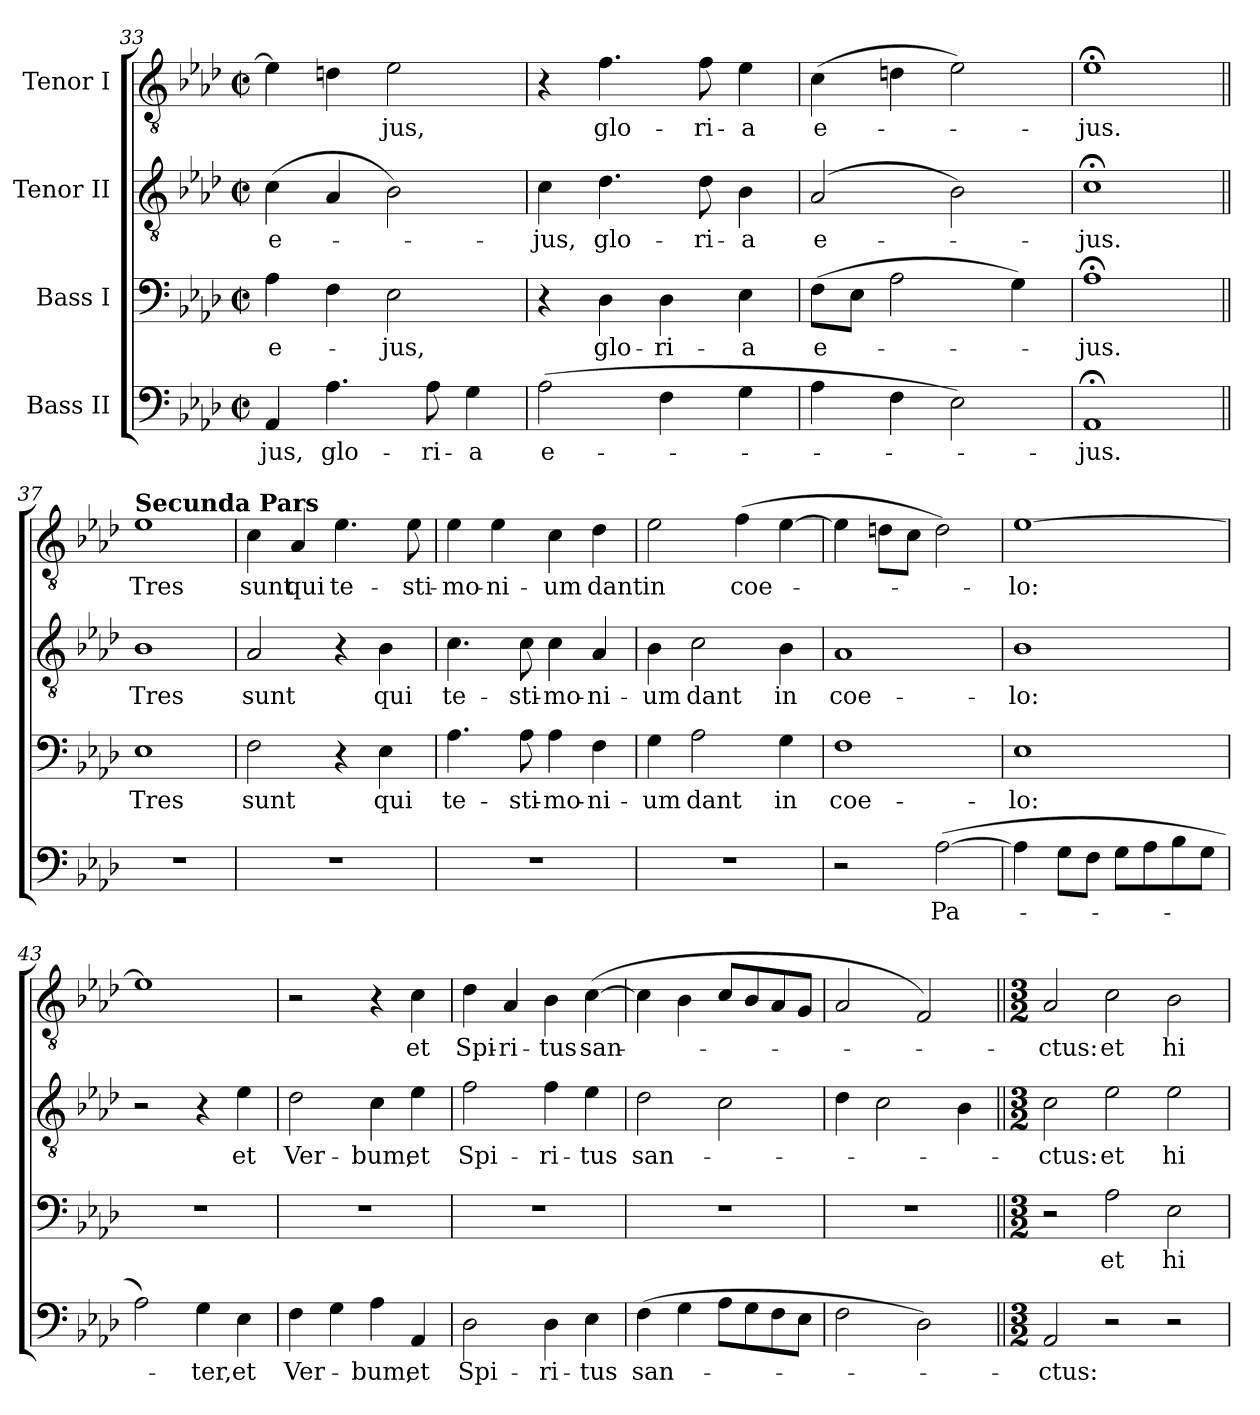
**kern	**text	**kern	**text	**kern	**text	**kern	**text
*part4	*part4	*part3	*part3	*part2	*part2	*part1	*part1
*staff4	*staff4	*staff3	*staff3	*staff2	*staff2	*staff1	*staff1
*I"Bass II	*	*I"Bass I	*	*I"Tenor II	*	*I"Tenor I	*
*clefF4	*	*clefF4	*	*clefGv2	*	*clefGv2	*
*k[b-e-a-d-]	*	*k[b-e-a-d-]	*	*k[b-e-a-d-]	*	*k[b-e-a-d-]	*
*A-:	*	*A-:	*	*A-:	*	*A-:	*
*M2/2	*	*M2/2	*	*M2/2	*	*M2/2	*
*met(c|)	*	*met(c|)	*	*met(c|)	*	*met(c|)	*
=33	=33	=33	=33	=33	=33	=33	=33
4AA-/	-jus,	4A-\	e-	(4c\	e-	4e-\]	.
4.A-\	glo-	4F\	.	4A-/	.	4dn\	.
.	.	2E-\	-jus,	2B-\)	.	2e-\	-jus,
8A-\	-ri-	.	.	.	.	.	.
4G\	-a	.	.	.	.	.	.
=34	=34	=34	=34	=34	=34	=34	=34
(2A-\	e-	4r	.	4c\	-jus,	4r	.
.	.	4D-\	glo-	4.d-\	glo-	4.f\	glo-
4F\	.	4D-\	-ri-	.	.	.	.
.	.	.	.	8d-\	-ri-	8f\	-ri-
4G\	.	4E-\	-a	4B-\	-a	4e-\	-a
=35	=35	=35	=35	=35	=35	=35	=35
4A-\	.	(8F\L	e-	(2A-/	e-	(4c\	e-
.	.	8E-\J	.	.	.	.	.
4F\	.	2A-\	.	.	.	4dn\	.
2E-\)	.	.	.	2B-\)	.	2e-\)	.
.	.	4G\)	.	.	.	.	.
!!LO:LB:g=z
=36	=36	=36	=36	=36	=36	=36	=36
1AA-;<	-jus.	1A-;<	-jus.	1c;<	-jus.	1e-;<	-jus.
=37||	=37||	=37||	=37||	=37||	=37||	=37||	=37||
!	!	!	!	!	!	!LO:TX:a:B:t=Secunda Pars	!
1r	.	1E-	Tres	1B-	Tres	1e-	Tres
=38	=38	=38	=38	=38	=38	=38	=38
1r	.	2F\	sunt	2A-/	sunt	4c\	sunt
.	.	.	.	.	.	4A-/	qui
.	.	4r	.	4r	.	4.e-\	te-
.	.	4E-\	qui	4B-\	qui	.	.
.	.	.	.	.	.	8e-\	-sti-
=39	=39	=39	=39	=39	=39	=39	=39
1r	.	4.A-\	te-	4.c\	te-	4e-\	-mo-
.	.	.	.	.	.	4e-\	-ni-
.	.	8A-\	-sti-	8c\	-sti-	.	.
.	.	4A-\	-mo-	4c\	-mo-	4c\	-um
.	.	4F\	-ni-	4A-/	-ni-	4d-\	dant
=40	=40	=40	=40	=40	=40	=40	=40
1r	.	4G\	-um	4B-\	-um	2e-\	in
.	.	2A-\	dant	2c\	dant	.	.
.	.	.	.	.	.	(4f\	coe-
.	.	4G\	in	4B-\	in	[4e-\	.
!!LO:PB:g=z
=41	=41	=41	=41	=41	=41	=41	=41
2r	.	1F	coe-	1A-	coe-	4e-\]	-­-
.	.	.	.	.	.	8dn\L	.
.	.	.	.	.	.	8c\J	.
([2A-\	Pa-	.	.	.	.	2d\)	.
=42	=42	=42	=42	=42	=42	=42	=42
4A-\]	.	1E-	-lo:	1B-	-lo:	[1e-	-lo:
8G\L	.	.	.	.	.	.	.
8F\J	.	.	.	.	.	.	.
8G\L	.	.	.	.	.	.	.
8A-\	.	.	.	.	.	.	.
8B-\	.	.	.	.	.	.	.
8G\J	.	.	.	.	.	.	.
=43	=43	=43	=43	=43	=43	=43	=43
2A-\)	.	1r	.	2r	.	1e-]	.
4G\	-ter,	.	.	4r	.	.	.
4E-\	et	.	.	4e-\	et	.	.
=44	=44	=44	=44	=44	=44	=44	=44
4F\	Ver-	1r	.	2d-\	Ver-	2r	.
4G\	.	.	.	.	.	.	.
4A-\	-bum,	.	.	4c\	-bum,	4r	.
4AA-/	et	.	.	4e-\	et	4c\	et
=45	=45	=45	=45	=45	=45	=45	=45
2D-\	Spi-	1r	.	2f\	Spi-	4d-\	Spi-
.	.	.	.	.	.	4A-/	-ri-
4D-\	-ri-	.	.	4f\	-ri-	4B-\	-tus
4E-\	-tus	.	.	4e-\	-tus	([4c\	san-
!!LO:LB:g=z
=46	=46	=46	=46	=46	=46	=46	=46
(4F\	san-	1r	.	2d-\	san-	4c\]	-­-
4G\	.	.	.	.	.	4B-\	.
8A-\L	.	.	.	2c\	.	8c/L	.
8G\	.	.	.	.	.	8B-/	.
8F\	.	.	.	.	.	8A-/	.
8E-\J	.	.	.	.	.	8G/J	.
=47	=47	=47	=47	=47	=47	=47	=47
2F\	.	1r	.	4d-\	.	2A-/	.
.	.	.	.	2c\	.	.	.
2D-\)	.	.	.	.	.	2F/)	.
.	.	.	.	4B-\	.	.	.
=48||	=48||	=48||	=48||	=48||	=48||	=48||	=48||
*M3/2	*	*M3/2	*	*M3/2	*	*M3/2	*
2AA-/	-ctus:	2r	.	2c\	-ctus:	2A-/	-ctus:
2r	.	2A-\	et	2e-\	et	2c\	et
2r	.	2E-\	hi	2e-\	hi	2B-\	hi
=	=	=	=	=	=	=	=
*-	*-	*-	*-	*-	*-	*-	*-
